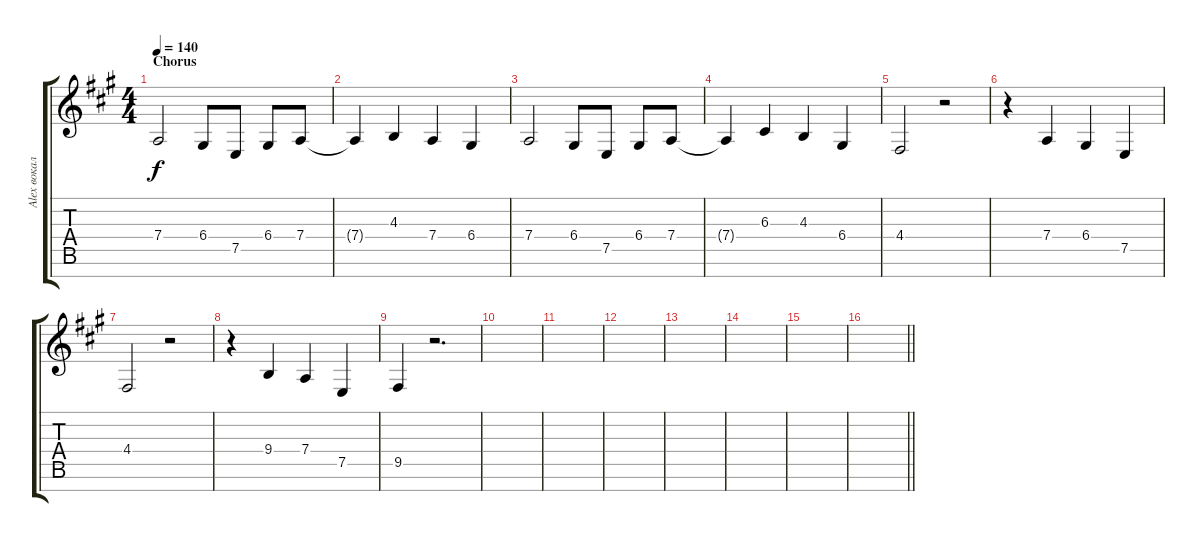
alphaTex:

\track ("Alex вокал" "Alex вокал") {instrument lead1square}
\staff {score tabs}
\tuning (E4 B3 G3 D3 A2 E2 B1) {hide}
\ts (4 4)
\section ("" "Chorus")
\tempo 140
\clef g2
\ks f#minor
7.4.2{dy f} 6.4.8 7.5.8 6.4.8 7.4.8 |
7.4{t}.4 4.3.4 7.4.4 6.4.4 |
7.4.2 6.4.8 7.5.8 6.4.8 7.4.8 |
7.4{t}.4 6.3.4 4.3.4 6.4.4 |
4.4.2 r.2 |
r.4 7.4.4 6.4.4 7.5.4 |
4.4.2 r.2 |
r.4 9.4.4 7.4.4 7.5.4 |
9.5.4 r.2{d} |
|
|
|
|
|
|
\barLineRight lightlight
